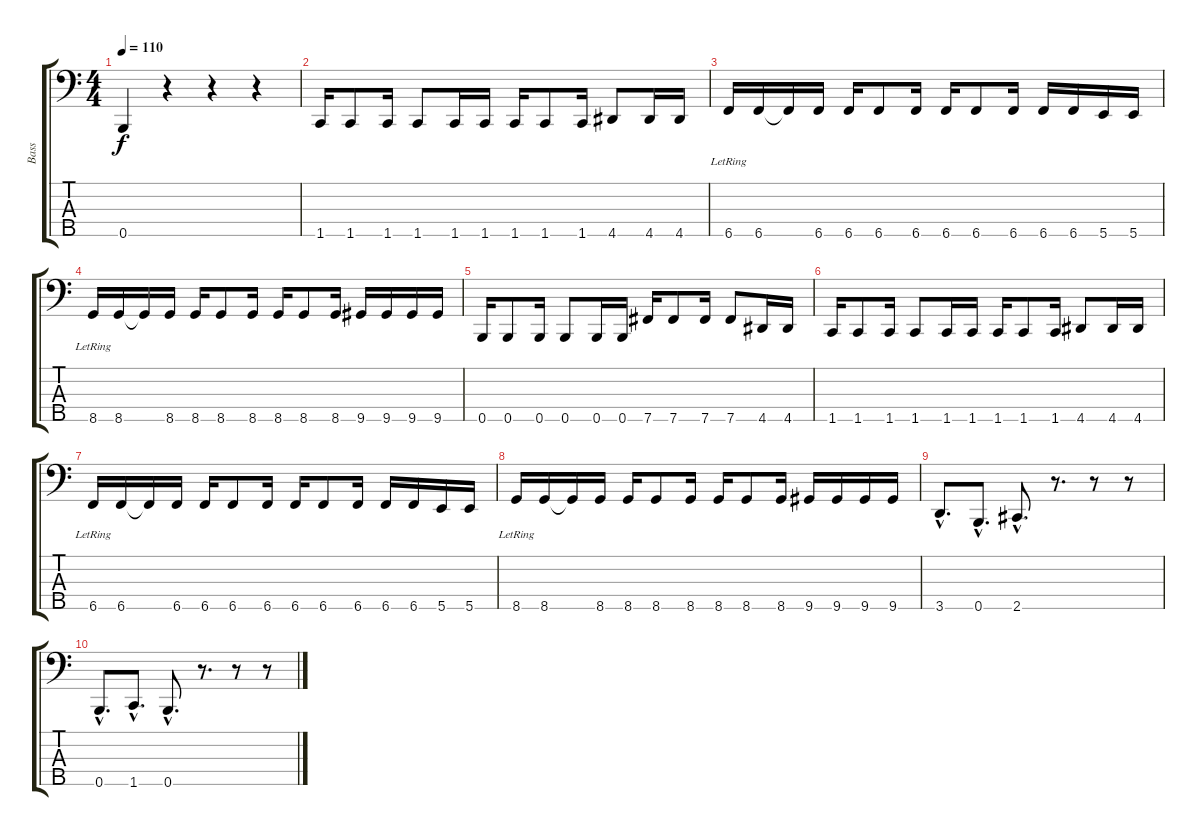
\track ("Bass" "Bass") {instrument electricbasspick}
\staff {score tabs}
\tuning (G2 D2 A1 E1 B0) {hide}
\ts (4 4)
\tempo 110
\clef f4
\ks c
0.5.4{dy f} r.4 r.4 r.4 |
1.5.16 1.5.8 1.5.16 1.5.8 1.5.16 1.5.16 1.5.16 1.5.8 1.5.16 4.5.8 4.5.16 4.5.16 |
6.5{lr}.16 6.5.16 6.5{t}.16 6.5.16 6.5.16 6.5.8 6.5.16 6.5.16 6.5.8 6.5.16 6.5.16 6.5.16 5.5.16 5.5.16 |
8.5{lr}.16 8.5.16 8.5{t}.16 8.5.16 8.5.16 8.5.8 8.5.16 8.5.16 8.5.8 8.5.16 9.5.16 9.5.16 9.5.16 9.5.16 |
0.5.16 0.5.8 0.5.16 0.5.8 0.5.16 0.5.16 7.5.16 7.5.8 7.5.16 7.5.8 4.5.16 4.5.16 |
1.5.16 1.5.8 1.5.16 1.5.8 1.5.16 1.5.16 1.5.16 1.5.8 1.5.16 4.5.8 4.5.16 4.5.16 |
6.5{lr}.16 6.5.16 6.5{t}.16 6.5.16 6.5.16 6.5.8 6.5.16 6.5.16 6.5.8 6.5.16 6.5.16 6.5.16 5.5.16 5.5.16 |
8.5{lr}.16 8.5.16 8.5{t}.16 8.5.16 8.5.16 8.5.8 8.5.16 8.5.16 8.5.8 8.5.16 9.5.16 9.5.16 9.5.16 9.5.16 |
3.5{hac}.8{d} 0.5{hac}.8{d} 2.5{hac}.8{d} r.8{d} r.8 r.8 |
0.5{hac}.8{d} 1.5{hac}.8{d} 0.5{hac}.8{d} r.8{d} r.8 r.8
